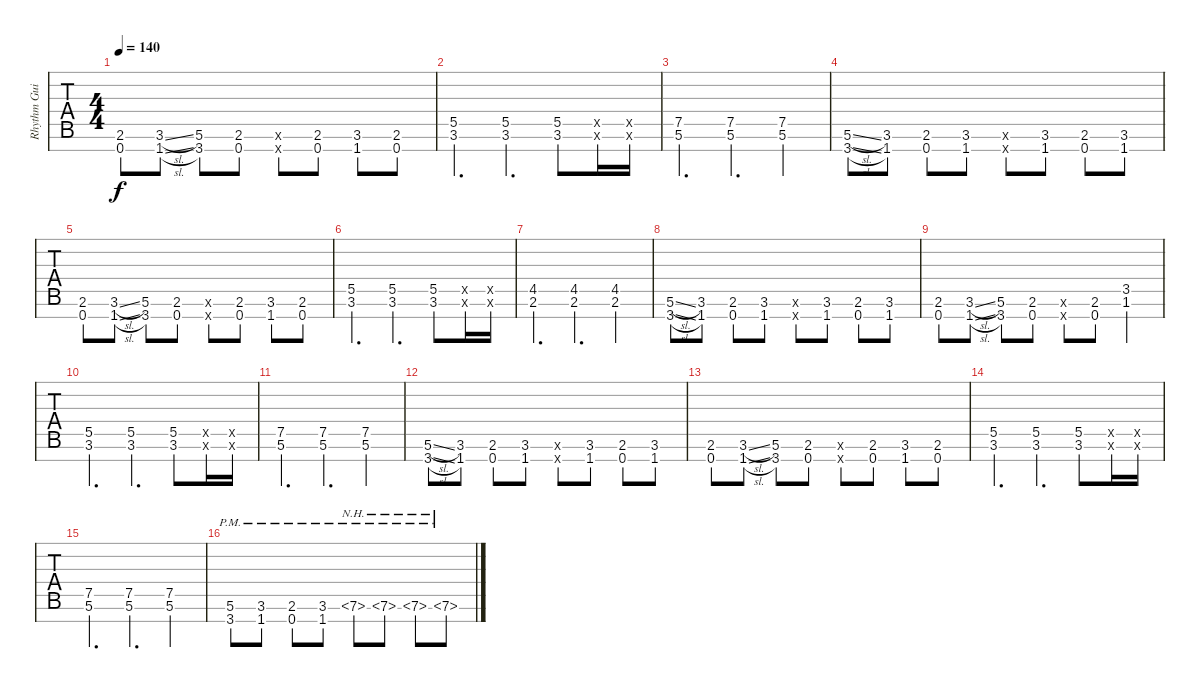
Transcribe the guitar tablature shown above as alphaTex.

\track ("Rhythm Guitar" "Rhythm Gui") {instrument distortionguitar}
\staff {tabs}
\tuning (Eb4 Bb3 Gb3 Db3 Ab2 Eb2 Bb1) {hide}
\ts (4 4)
\tempo 140
\clef f4
\ks c
(2.6 0.7).8{dy f} (3.6{sl} 1.7{sl}).8 (5.6 3.7).8 (2.6 0.7).8 (2.6{x} 0.7{x}).8 (2.6 0.7).8 (3.6 1.7).8 (2.6 0.7).8 |
(5.5 3.6).4{d} (5.5 3.6).4{d} (5.5 3.6).8 (0.5{x} 0.6{x}).16 (0.5{x} 0.6{x}).16 |
(7.5 5.6).4{d} (7.5 5.6).4{d} (7.5 5.6).4 |
(5.6{sl} 3.7{sl}).8 (3.6 1.7).8 (2.6 0.7).8 (3.6 1.7).8 (3.6{x} 1.7{x}).8 (3.6 1.7).8 (2.6 0.7).8 (3.6 1.7).8 |
(2.6 0.7).8 (3.6{sl} 1.7{sl}).8 (5.6 3.7).8 (2.6 0.7).8 (2.6{x} 0.7{x}).8 (2.6 0.7).8 (3.6 1.7).8 (2.6 0.7).8 |
(5.5 3.6).4{d} (5.5 3.6).4{d} (5.5 3.6).8 (0.5{x} 0.6{x}).16 (0.5{x} 0.6{x}).16 |
(4.5 2.6).4{d} (4.5 2.6).4{d} (4.5 2.6).4 |
(5.6{sl} 3.7{sl}).8 (3.6 1.7).8 (2.6 0.7).8 (3.6 1.7).8 (3.6{x} 1.7{x}).8 (3.6 1.7).8 (2.6 0.7).8 (3.6 1.7).8 |
(2.6 0.7).8 (3.6{sl} 1.7{sl}).8 (5.6 3.7).8 (2.6 0.7).8 (2.6{x} 0.7{x}).8 (2.6 0.7).8 (3.5 1.6).4 |
(5.5 3.6).4{d} (5.5 3.6).4{d} (5.5 3.6).8 (0.5{x} 0.6{x}).16 (0.5{x} 0.6{x}).16 |
(7.5 5.6).4{d} (7.5 5.6).4{d} (7.5 5.6).4 |
(5.6{sl} 3.7{sl}).8 (3.6 1.7).8 (2.6 0.7).8 (3.6 1.7).8 (3.6{x} 1.7{x}).8 (3.6 1.7).8 (2.6 0.7).8 (3.6 1.7).8 |
(2.6 0.7).8 (3.6{sl} 1.7{sl}).8 (5.6 3.7).8 (2.6 0.7).8 (2.6{x} 0.7{x}).8 (2.6 0.7).8 (3.6 1.7).8 (2.6 0.7).8 |
(5.5 3.6).4{d} (5.5 3.6).4{d} (5.5 3.6).8 (0.5{x} 0.6{x}).16 (0.5{x} 0.6{x}).16 |
(7.5 5.6).4{d} (7.5 5.6).4{d} (7.5 5.6).4 |
(5.6{pm} 3.7{pm}).8 (3.6{pm} 1.7{pm}).8 (2.6{pm} 0.7{pm}).8 (3.6{pm} 1.7{pm}).8 7.6{nh pm}.8 7.6{nh pm}.8 7.6{nh pm}.8 7.6{nh pm}.8
